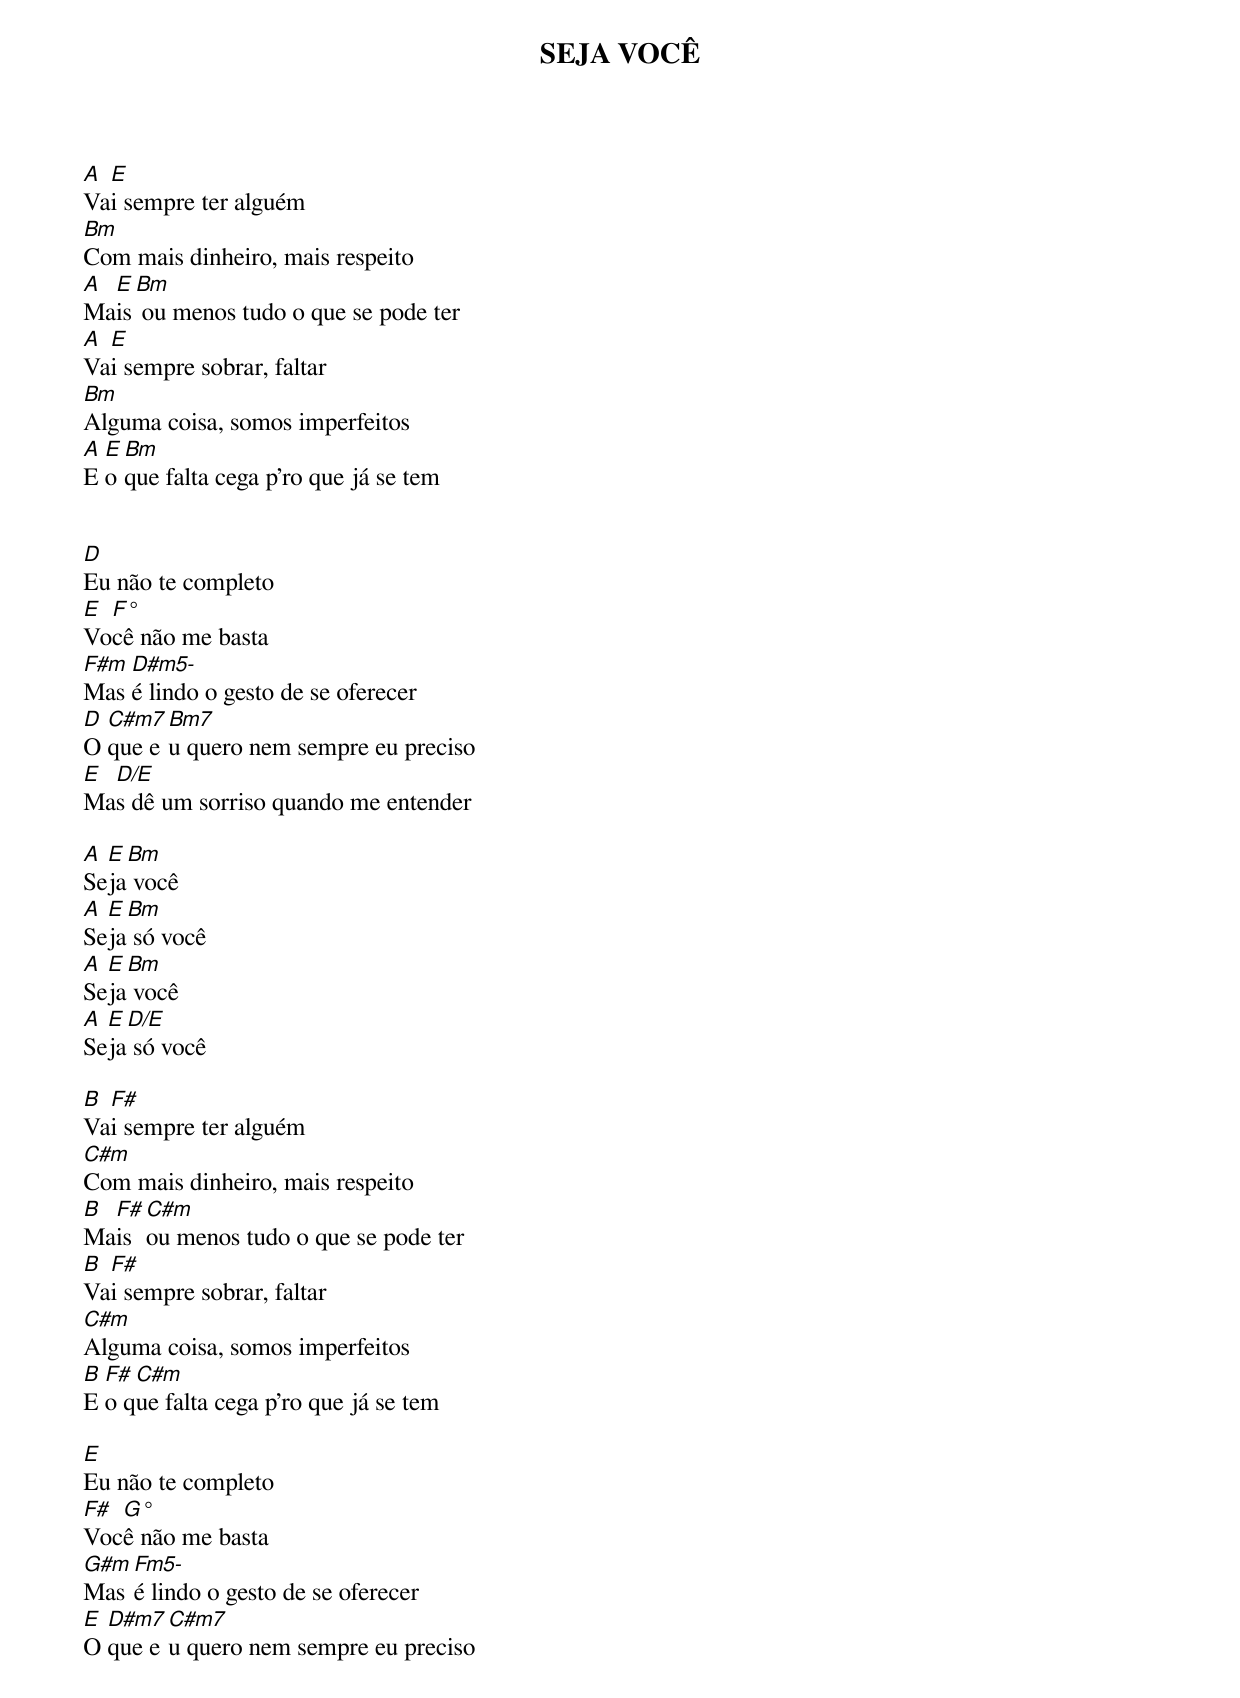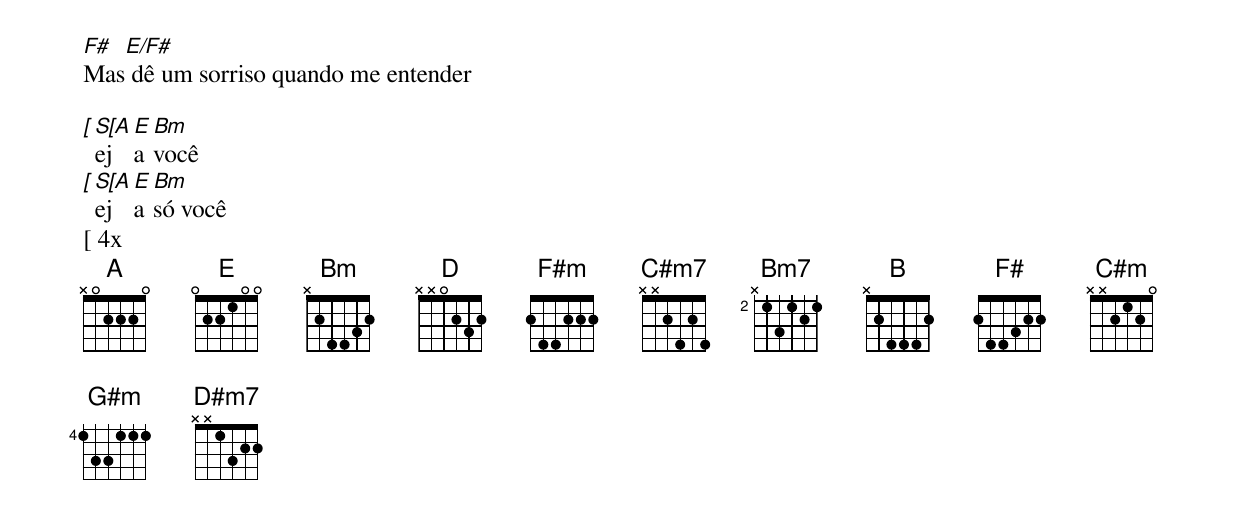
SEJA VOCÊ


A E
Vai sempre ter alguém
Bm
Com mais dinheiro, mais respeito
A E Bm
Mais ou menos tudo o que se pode ter
A E
Vai sempre sobrar, faltar
Bm
Alguma coisa, somos imperfeitos
A E Bm
E o que falta cega p'ro que já se tem


D
Eu não te completo
E F°
Você não me basta
F#m D#m5-
Mas é lindo o gesto de se oferecer
D C#m7 Bm7
O que eu quero nem sempre eu preciso
E D/E
Mas dê um sorriso quando me entender

A E Bm
Seja você
A E Bm
Seja só você
A E Bm
Seja você
A E D/E
Seja só você

B F#
Vai sempre ter alguém
C#m
Com mais dinheiro, mais respeito
B F# C#m
Mais ou menos tudo o que se pode ter
B F#
Vai sempre sobrar, faltar
C#m
Alguma coisa, somos imperfeitos
B F# C#m
E o que falta cega p'ro que já se tem

E
Eu não te completo
F# G°
Você não me basta
G#m Fm5-
Mas é lindo o gesto de se oferecer
E D#m7 C#m7
O que eu quero nem sempre eu preciso
F# E/F#
Mas dê um sorriso quando me entender

[ A E Bm
[Seja você
[ A E Bm
[Seja só você
[ 4x
